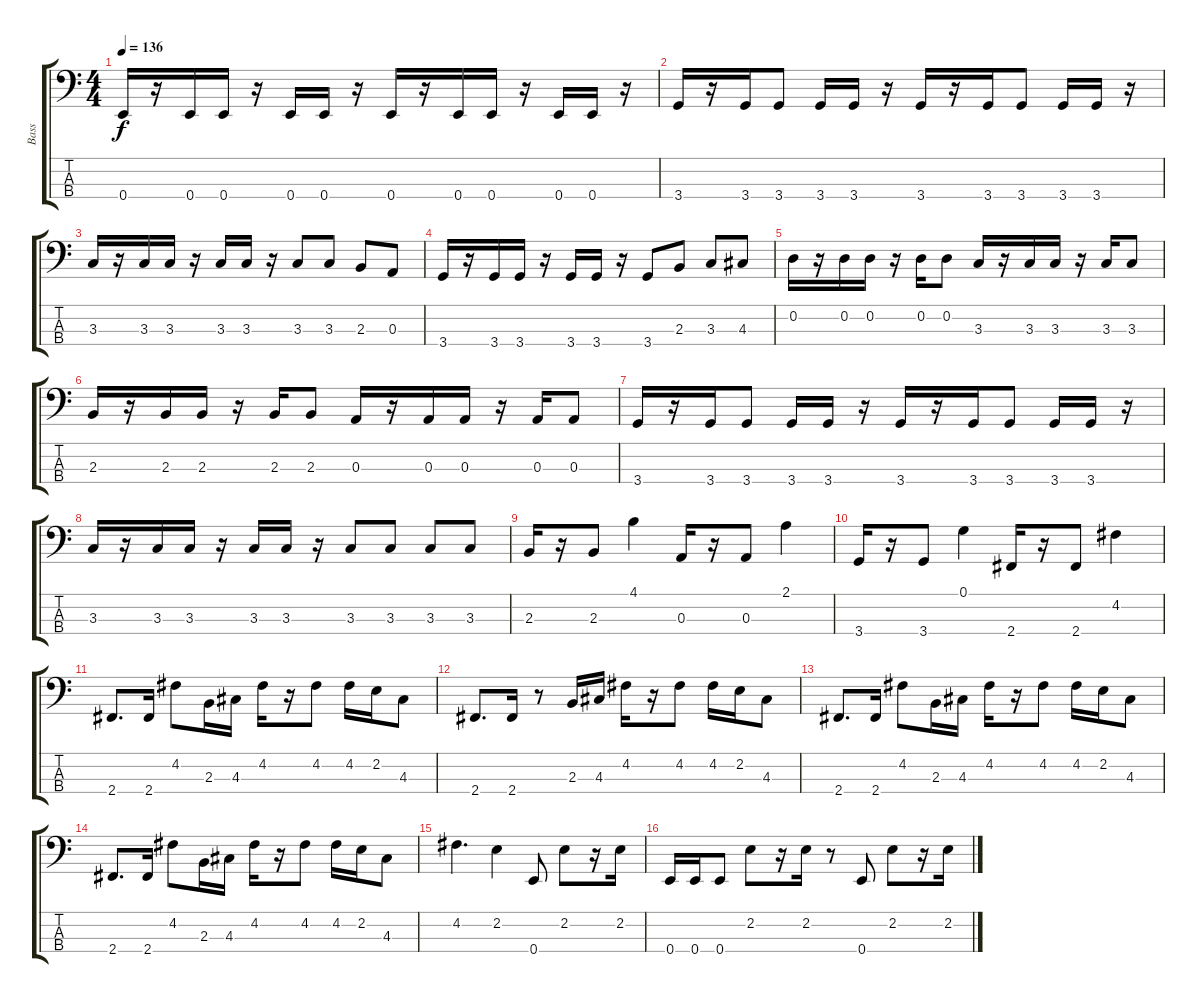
\track ("Bass" "Bass") {instrument electricbasspick}
\staff {score tabs}
\tuning (G2 D2 A1 E1) {hide}
\ts (4 4)
\tempo 136
\clef f4
\ks c
0.4.16{dy f} r.16 0.4.16 0.4.16 r.16 0.4.16 0.4.16 r.16 0.4.16 r.16 0.4.16 0.4.16 r.16 0.4.16 0.4.16 r.16 |
3.4.16 r.16 3.4.16 3.4.8 3.4.16 3.4.16 r.16 3.4.16 r.16 3.4.16 3.4.8 3.4.16 3.4.16 r.16 |
3.3.16 r.16 3.3.16 3.3.16 r.16 3.3.16 3.3.16 r.16 3.3.8 3.3.8 2.3.8 0.3.8 |
3.4.16 r.16 3.4.16 3.4.16 r.16 3.4.16 3.4.16 r.16 3.4.8 2.3.8 3.3.8 4.3.8 |
0.2.16 r.16 0.2.16 0.2.16 r.16 0.2.16 0.2.8 3.3.16 r.16 3.3.16 3.3.16 r.16 3.3.16 3.3.8 |
2.3.16 r.16 2.3.16 2.3.16 r.16 2.3.16 2.3.8 0.3.16 r.16 0.3.16 0.3.16 r.16 0.3.16 0.3.8 |
3.4.16 r.16 3.4.16 3.4.8 3.4.16 3.4.16 r.16 3.4.16 r.16 3.4.16 3.4.8 3.4.16 3.4.16 r.16 |
3.3.16 r.16 3.3.16 3.3.16 r.16 3.3.16 3.3.16 r.16 3.3.8 3.3.8 3.3.8 3.3.8 |
2.3.16 r.16 2.3.8 4.1.4 0.3.16 r.16 0.3.8 2.1.4 |
3.4.16 r.16 3.4.8 0.1.4 2.4.16 r.16 2.4.8 4.2.4 |
2.4.8{d} 2.4.16 4.2.8 2.3.16 4.3.16 4.2.16 r.16 4.2.8 4.2.16 2.2.16 4.3.8 |
2.4.8{d} 2.4.16 r.8 2.3.16 4.3.16 4.2.16 r.16 4.2.8 4.2.16 2.2.16 4.3.8 |
2.4.8{d} 2.4.16 4.2.8 2.3.16 4.3.16 4.2.16 r.16 4.2.8 4.2.16 2.2.16 4.3.8 |
2.4.8{d} 2.4.16 4.2.8 2.3.16 4.3.16 4.2.16 r.16 4.2.8 4.2.16 2.2.16 4.3.8 |
4.2.4{d} 2.2.4 0.4.8 2.2.8 r.16 2.2.16 |
0.4.16 0.4.16 0.4.8 2.2.8 r.16 2.2.16 r.8 0.4.8 2.2.8 r.16 2.2.16
